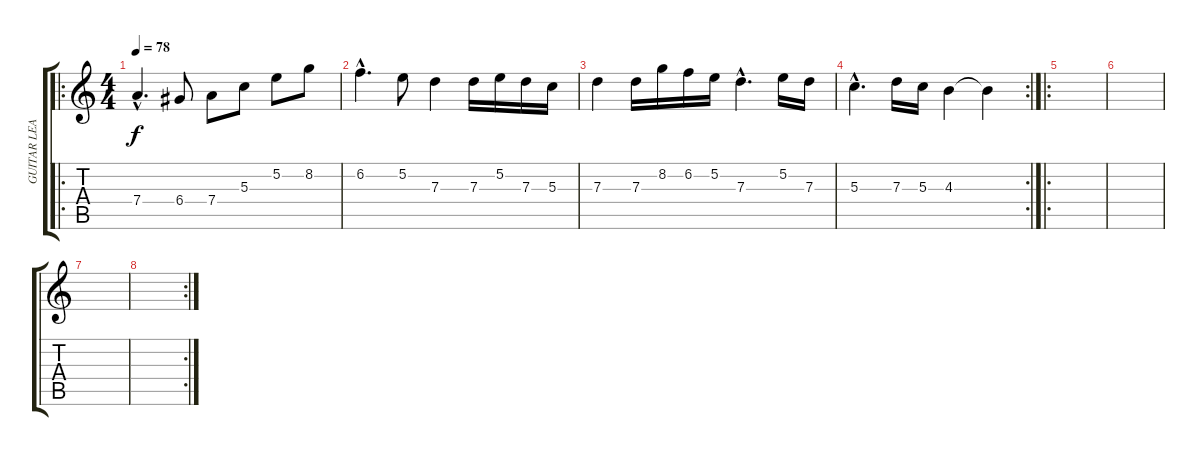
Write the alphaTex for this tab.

\track ("GUITAR LEADER" "GUITAR LEA") {instrument acousticguitarnylon}
\staff {score tabs}
\tuning (E4 B3 G3 D3 A2 E2) {hide}
\ro
\ts (4 4)
\tempo 78
\clef g2
\ks c
7.4{hac}.4{d dy f instrument acousticguitarnylon} 6.4.8 7.4.8 5.3.8 5.2.8 8.2.8 |
6.2{hac}.4{d} 5.2.8 7.3.4 7.3.16 5.2.16 7.3.16 5.3.16 |
7.3.4 7.3.16 8.2.16 6.2.16 5.2.16 7.3{hac}.4{d} 5.2.16 7.3.16 |
\rc 2
5.3{hac}.4{d} 7.3.16 5.3.16 4.3.4 4.3{t}.4 |
\ro
|
|
|
\rc 2
